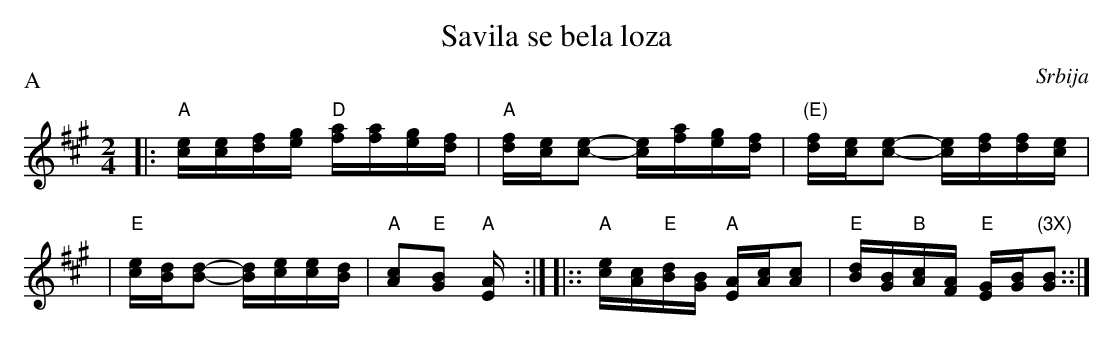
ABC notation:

X:1
T: Savila se bela loza
O: Srbija
M: 2/4
L: 1/16
P: A
K: A
|: "A"[ec][ec][fd][ge] "D"[af][af][ge][fd] \
| "A"[fd][ec][e2c2]- [ec][af][ge][fd] \
| "(E)"[fd][ec][e2c2]- [ec][fd][fd][ec] |
| "E"[ec][dB][d2B2]- [dB][ec][ec][dB] \
| "A"[c2A2]"E"[B2G2] "A"[A4E] :| \
|:: "A"[ec][cA]"E"[dB][BG] "A"[AE][cA][c2A2] \
| "E"[dB][BG]"B"[cA][AF] "E"[GE][BG]"(3X)"[B2G2] ::|
